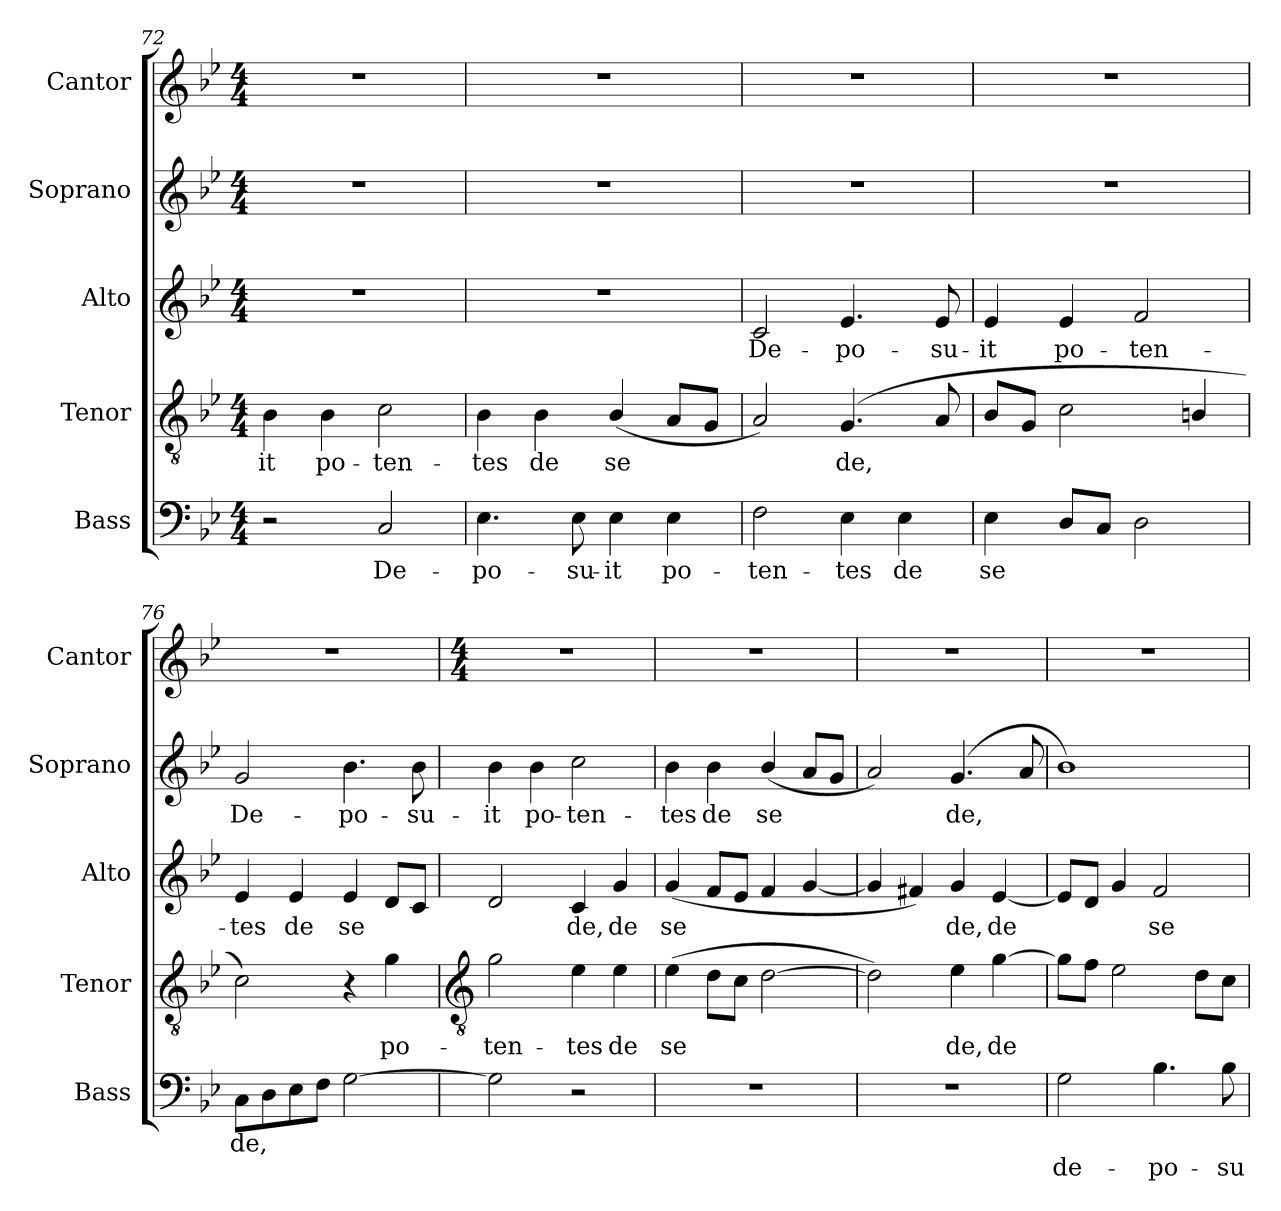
**kern	**text	**text	**kern	**text	**kern	**text	**kern	**text	**kern
*part5	*part5	*part5	*part4	*part4	*part3	*part3	*part2	*part2	*part1
*staff5	*staff5	*staff5	*staff4	*staff4	*staff3	*staff3	*staff2	*staff2	*staff1
*I"Bass	*	*	*I"Tenor	*	*I"Alto	*	*I"Soprano	*	*I"Cantor
*I'Bass	*	*	*I'Tenor	*	*I'Alto	*	*I'Soprano	*	*I'Cantor
*clefF4	*	*	*clefGv2	*	*clefG2	*	*clefG2	*	*clefG2
*k[b-e-]	*	*	*k[b-e-]	*	*k[b-e-]	*	*k[b-e-]	*	*k[b-e-]
*B-:	*	*	*B-:	*	*B-:	*	*B-:	*	*B-:
*M4/4	*	*	*M4/4	*	*M4/4	*	*M4/4	*	*M4/4
=72	=72	=72	=72	=72	=72	=72	=72	=72	=72
!	!	!	!	!LO:LY:b	!	!	!	!	!
2r	.	.	4B-	-it	1r	.	1r	.	1r
!	!	!	!	!LO:LY:b	!	!	!	!	!
.	.	.	4B-	po-	.	.	.	.	.
!	!LO:LY:b	!	!	!LO:LY:b	!	!	!	!	!
2C	De-	.	2c	-ten-	.	.	.	.	.
=73	=73	=73	=73	=73	=73	=73	=73	=73	=73
!	!LO:LY:b	!	!	!LO:LY:b	!	!	!	!	!
4.E-	-po-	.	4B-	-tes	1r	.	1r	.	1r
!	!	!	!	!LO:LY:b	!	!	!	!	!
.	.	.	4B-	de	.	.	.	.	.
!	!LO:LY:b	!	!	!	!	!	!	!	!
8E-	-su-	.	.	.	.	.	.	.	.
!	!LO:LY:b	!	!	!LO:LY:b	!	!	!	!	!
4E-	-it	.	(<4B-/	se	.	.	.	.	.
!	!LO:LY:b	!	!	!	!	!	!	!	!
4E-	po-	.	8AL	.	.	.	.	.	.
.	.	.	8GJ	.	.	.	.	.	.
=74	=74	=74	=74	=74	=74	=74	=74	=74	=74
!	!LO:LY:b	!	!	!	!	!LO:LY:b	!	!	!
2F	-ten-	.	2A)	.	2c	De-	1r	.	1r
!	!LO:LY:b	!	!	!LO:LY:b	!	!LO:LY:b	!	!	!
4E-	-tes	.	(<4.G	de,	4.e-	-po-	.	.	.
!	!LO:LY:b	!	!	!	!	!	!	!	!
4E-	de	.	.	.	.	.	.	.	.
!	!	!	!	!	!	!LO:LY:b	!	!	!
.	.	.	8A	.	8e-	-su-	.	.	.
=75	=75	=75	=75	=75	=75	=75	=75	=75	=75
!	!LO:LY:b	!	!	!	!	!LO:LY:b	!	!	!
4E-	se	.	8B-L	.	4e-	-it	1r	.	1r
.	.	.	8GJ	.	.	.	.	.	.
!	!	!	!	!	!	!LO:LY:b	!	!	!
8DL	.	.	2c	.	4e-	po-	.	.	.
8CJ	.	.	.	.	.	.	.	.	.
!	!	!	!	!	!	!LO:LY:b	!	!	!
2D	.	.	.	.	2f	-ten-	.	.	.
.	.	.	4B/	.	.	.	.	.	.
=76	=76	=76	=76	=76	=76	=76	=76	=76	=76
!	!LO:LY:b	!	!	!	!	!LO:LY:b	!	!LO:LY:b	!
8CL	de,	.	2c)	.	4e-	-tes	2g	De-	1r
8D	.	.	.	.	.	.	.	.	.
!	!	!	!	!	!	!LO:LY:b	!	!	!
8E-	.	.	.	.	4e-	de	.	.	.
8FJ	.	.	.	.	.	.	.	.	.
!	!	!	!	!	!	!LO:LY:b	!	!LO:LY:b	!
[2G	.	.	4r	.	4e-	se	4.b-	-po-	.
!	!	!	!	!LO:LY:b	!	!	!	!	!
.	.	.	4g	po-	8dL	.	.	.	.
!	!	!	!	!	!	!	!	!LO:LY:b	!
.	.	.	.	.	8cJ	.	8b-	-su-	.
!!LO:LB:g=z
=77	=77	=77	=77	=77	=77	=77	=77	=77	=77
*	*	*	*clefGv2	*	*	*	*	*	*
*	*	*	*	*	*	*	*	*	*M4/4
!	!	!	!	!LO:LY:b	!	!	!	!LO:LY:b	!
2G]	.	.	2g	-ten-	2d	.	4b-	-it	1r
!	!	!	!	!	!	!	!	!LO:LY:b	!
.	.	.	.	.	.	.	4b-	po-	.
!	!	!	!	!LO:LY:b	!	!LO:LY:b	!	!LO:LY:b	!
2r	.	.	4e-	-tes	4c	de,	2cc	-ten-	.
!	!	!	!	!LO:LY:b	!	!LO:LY:b	!	!	!
.	.	.	4e-	de	4g	de	.	.	.
=78	=78	=78	=78	=78	=78	=78	=78	=78	=78
!	!	!	!	!LO:LY:b	!	!LO:LY:b	!	!LO:LY:b	!
1r	.	.	(>4e-	se	(<4g	se	4b-	-tes	1r
!	!	!	!	!	!	!	!	!LO:LY:b	!
.	.	.	8dL	.	8fL	.	4b-	de	.
.	.	.	8cJ	.	8e-J	.	.	.	.
!	!	!	!	!	!	!	!	!LO:LY:b	!
.	.	.	[2d	.	4f	.	(<4b-/	se	.
.	.	.	.	.	[4g	.	8aL	.	.
.	.	.	.	.	.	.	8gJ	.	.
=79	=79	=79	=79	=79	=79	=79	=79	=79	=79
1r	.	.	2d])	.	4g]	.	2a)	.	1r
.	.	.	.	.	4f#)	.	.	.	.
!	!	!	!	!LO:LY:b	!	!LO:LY:b	!	!LO:LY:b	!
.	.	.	4e-	de,	4g	de,	(<4.g	de,	.
!	!	!	!	!LO:LY:b	!	!LO:LY:b	!	!	!
.	.	.	[4g	de	[4e-	de	.	.	.
.	.	.	.	.	.	.	8a	.	.
=80	=80	=80	=80	=80	=80	=80	=80	=80	=80
!	!	!LO:LY:b	!	!	!	!	!	!	!
2G	.	de-	8gL]	.	8e-L]	.	1b-)	.	1r
.	.	.	8fJ	.	8dJ	.	.	.	.
.	.	.	2e-	.	4g	.	.	.	.
!	!	!LO:LY:b	!	!	!	!LO:LY:b	!	!	!
4.B-	.	-po-	.	.	2f	se-	.	.	.
.	.	.	8dL	.	.	.	.	.	.
!	!	!LO:LY:b	!	!	!	!	!	!	!
8B-	.	-su-	8cJ	.	.	.	.	.	.
=	=	=	=	=	=	=	=	=	=
*-	*-	*-	*-	*-	*-	*-	*-	*-	*-
